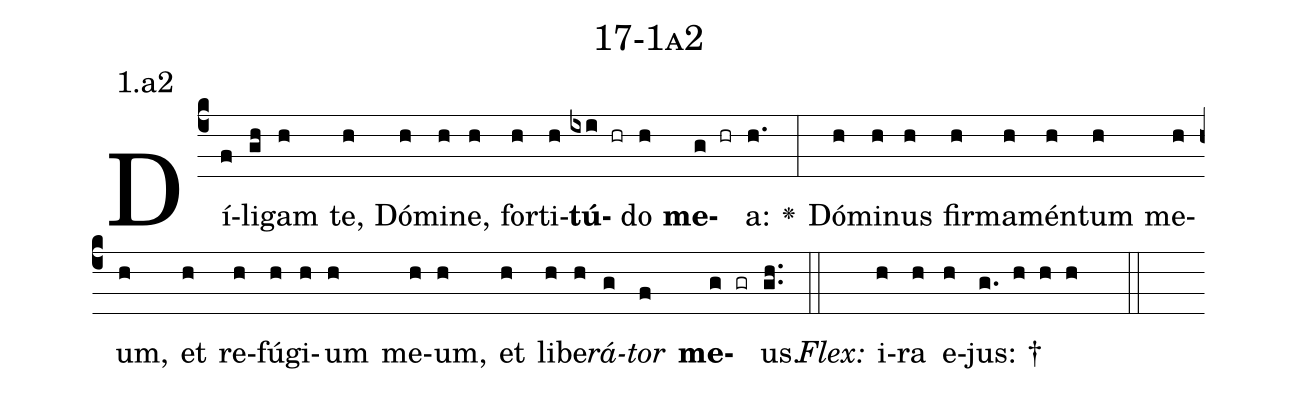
name: 17-1a2;
annotation: 1.a2;
%%
(c4)Dí(f)li(gh)gam(h) te,(h) Dó(h)mi(h)ne,(h) for(h)ti(h)<b>tú</b>(ixi hr)do(h) <b>me</b>(g hr)a:(h.) <v>\greheightstar</v>(:) Dó(h)mi(h)nus(h) fir(h)ma(h)mén(h)tum(h) me(h)um,(h) et(h) re(h)fú(h)gi(h)um(h) me(h)um,(h) et(h) li(h)be(h)<i>rá</i>(g)<i>tor</i>(f) <b>me</b>(g gr)us.(gh..) (::)
<i>Flex:</i>()  i(h)ra(h) e(h)jus: †(g. h h h  ::)

%E(h) u(h) o(g) u(f) a(g) e.(gh..) (::)
